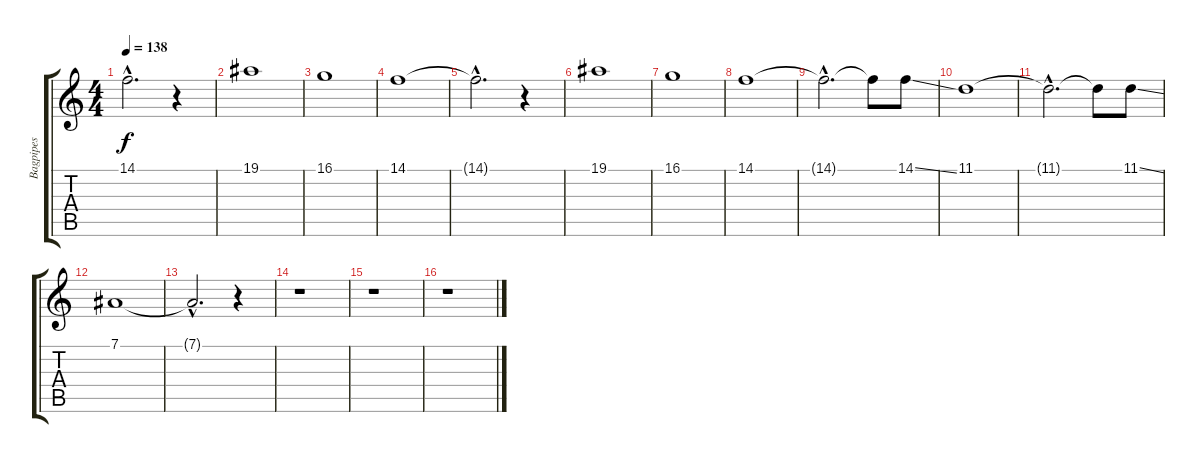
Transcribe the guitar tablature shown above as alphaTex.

\track ("Bagpipes" "Bagpipes") {instrument bagpipe}
\staff {score tabs}
\tuning (Eb4 Bb3 Gb3 Db3 Ab2 Eb2) {hide}
\ts (4 4)
\tempo 138
\clef g2
\ks c
14.1{hac t}.2{d dy f} r.4 |
19.1.1 |
16.1.1 |
14.1.1 |
14.1{hac t}.2{d} r.4 |
19.1.1 |
16.1.1 |
14.1.1 |
14.1{hac t}.2{d} 14.1{t}.8 14.1{ss}.8 |
11.1.1 |
11.1{hac t}.2{d} 11.1{t}.8 11.1{ss}.8 |
7.1.1 |
7.1{hac t}.2{d} r.4 |
r.1 |
r.1 |
r.1
